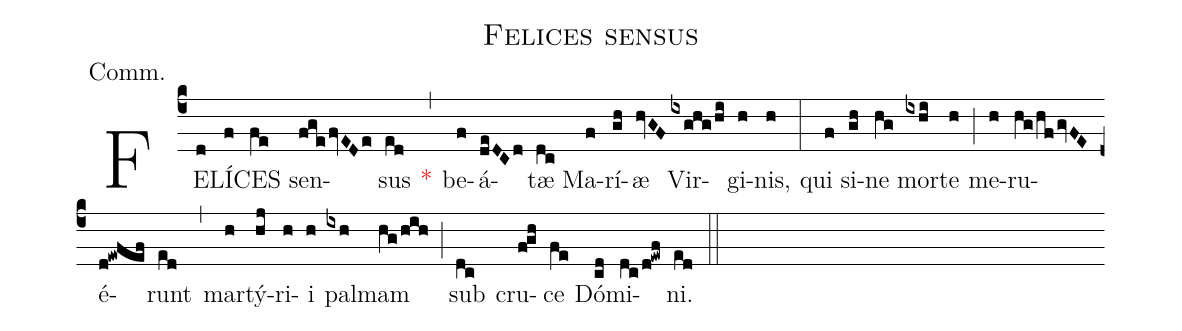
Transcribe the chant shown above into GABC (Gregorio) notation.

name:Felices sensus;
annotation:Comm.;
mode:I.;
office-part:Communion;
%%
(c4) FE(d)LÍ(f)CES(fe) sen(fgefvEDe)sus(ed) <v>\red{*}</v>(,) be(f)á(deDCd)tæ(dc) Ma(f)rí(gh)æ(hvGF) Vir(ixghg/hi)gi(h)nis,(h) (:) qui(f) si(gh)ne(hg) mor(ixhi)te(h) (;) me(h)ru(hg/hfgvFE)é(d!ewfef)runt(ed) (,) mar(h)tý(hj)ri(h)i(h) pal(ixh)mam(hg/hih) (;) sub(dc) cru(f!gh)ce(fe) Dó(cd)mi(dc/d!ewf)ni.(ed) (::)
